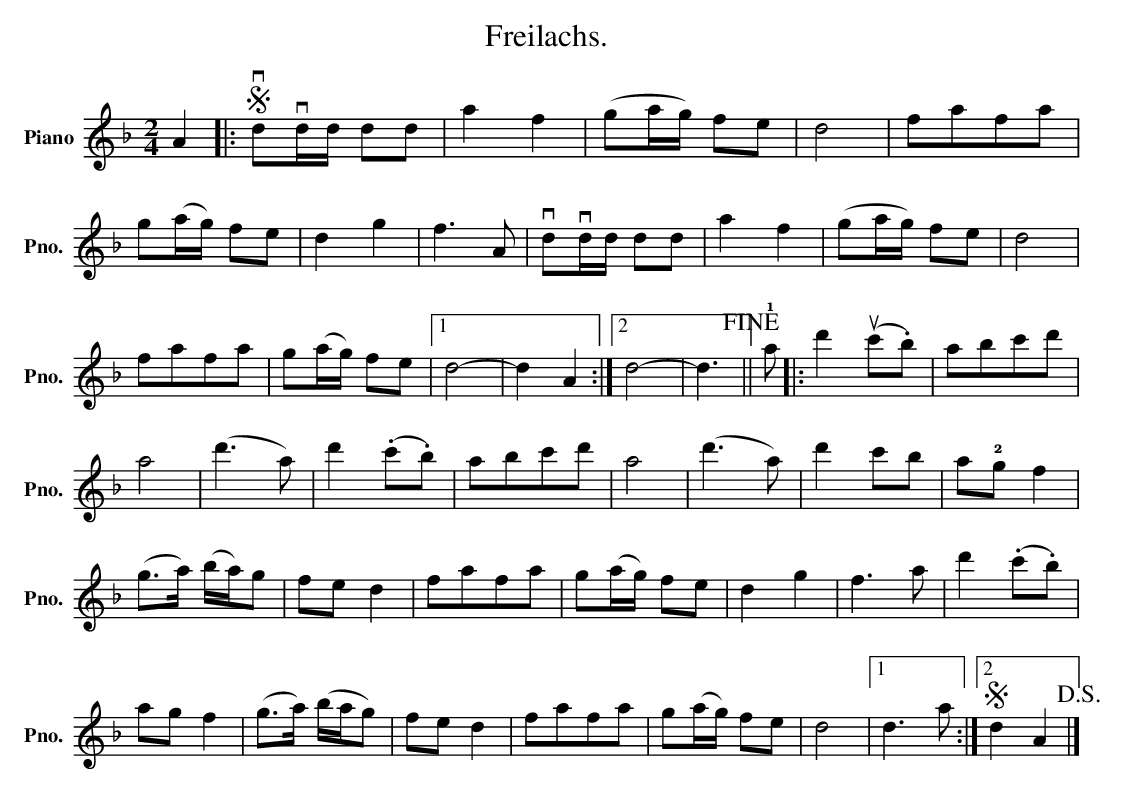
X:1
T:Freilachs.
L:1/8
M:2/4
K:Dmin
V:1 treble nm="Piano" snm="Pno."
V:1
 A2 |:S vdvd/d/ dd | a2 f2 | (ga/g/) fe | d4 | fafa |$ g(a/g/) fe | d2 g2 | f3 A | vdvd/d/ dd | %10
 a2 f2 | (ga/g/) fe | d4 |$ fafa | g(a/g/) fe |1 d4- | d2 A2 :|2 d4- | d3!fine! || !1!a |: %20
 d'2 (uc'.b) | abc'd' |$ a4 | (d'3 a) | d'2 (.c'.b) | abc'd' | a4 | (d'3 a) | d'2 c'b | a!2!g f2 |$ %30
 (g>a) (b/a/)g | fe d2 | fafa | g(a/g/) fe | d2 g2 | f3 a | d'2 (.c'.b) |$ ag f2 | (g>a) (b/a/g) | %39
 fe d2 | fafa | g(a/g/) fe | d4 |1 d3 a :|2S d2 A2!D.S.! |] %45
